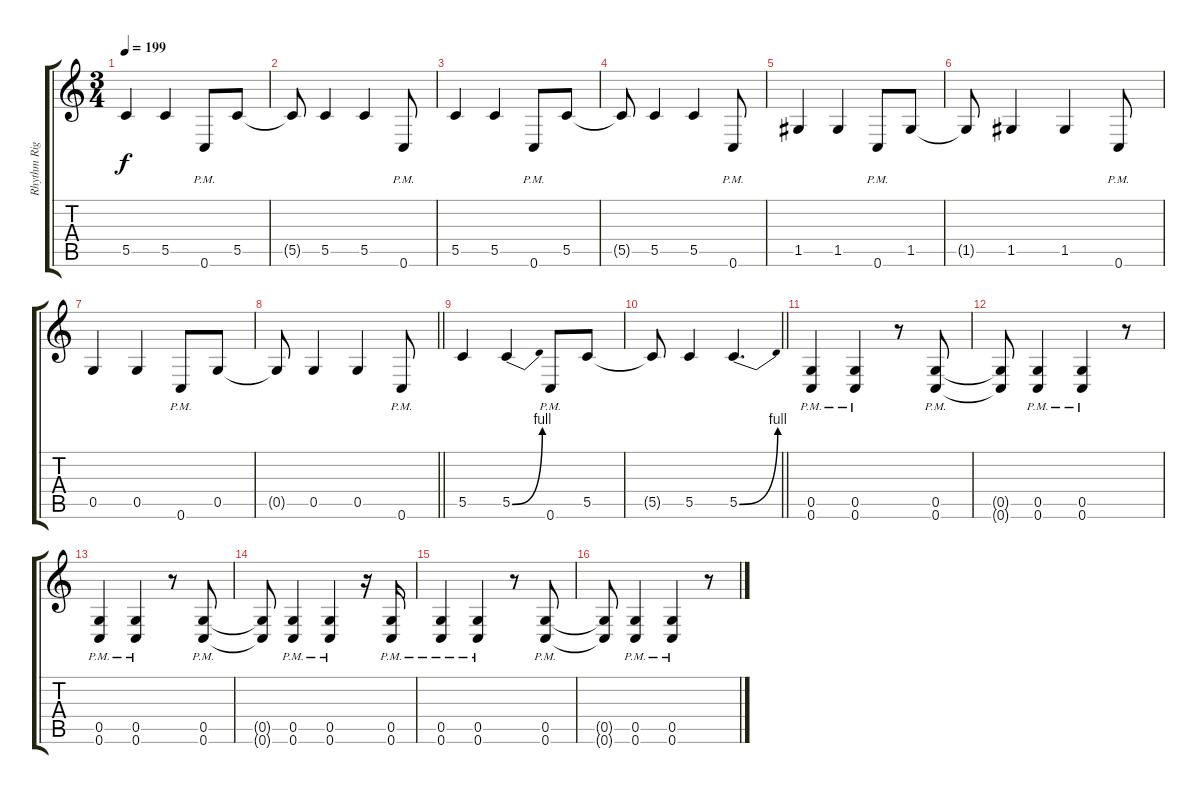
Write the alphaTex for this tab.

\track ("Rhythm Right" "Rhythm Rig") {instrument distortionguitar}
\staff {score tabs}
\tuning (D4 A3 F3 C3 G2 C2) {hide}
\ts (3 4)
\tempo 199
\clef g2
\ks c
5.5.4{dy f} 5.5.4 0.6{pm}.8 5.5.8 |
5.5{t}.8 5.5.4 5.5.4 0.6{pm}.8 |
5.5.4 5.5.4 0.6{pm}.8 5.5.8 |
5.5{t}.8 5.5.4 5.5.4 0.6{pm}.8 |
1.5.4 1.5.4 0.6{pm}.8 1.5.8 |
1.5{t}.8 1.5.4 1.5.4 0.6{pm}.8 |
0.5.4 0.5.4 0.6{pm}.8 0.5.8 |
\barLineRight lightlight
0.5{t}.8 0.5.4 0.5.4 0.6{pm}.8 |
\section ("" "")
5.5.4{instrument overdrivenguitar} 5.5{be (bend 0 0 60 4)}.4 0.6{pm}.8 5.5.8 |
\barLineRight lightlight
5.5{t}.8 5.5.4 5.5{be (bend 0 0 60 4)}.4{d} |
\section ("" "")
(0.5{pm} 0.6{pm}).4{instrument distortionguitar} (0.5{pm} 0.6{pm}).4 r.8 (0.5{pm} 0.6{pm}).8 |
(0.5{t} 0.6{t}).8 (0.5{pm} 0.6{pm}).4 (0.5{pm} 0.6{pm}).4 r.8 |
(0.5{pm} 0.6{pm}).4 (0.5{pm} 0.6{pm}).4 r.8 (0.5{pm} 0.6{pm}).8 |
(0.5{t} 0.6{t}).8 (0.5{pm} 0.6{pm}).4 (0.5{pm} 0.6{pm}).4 r.16 (0.5{pm} 0.6{pm}).16 |
(0.5{pm} 0.6{pm}).4 (0.5{pm} 0.6{pm}).4 r.8 (0.5{pm} 0.6{pm}).8 |
(0.5{t} 0.6{t}).8 (0.5{pm} 0.6{pm}).4 (0.5{pm} 0.6{pm}).4 r.8
